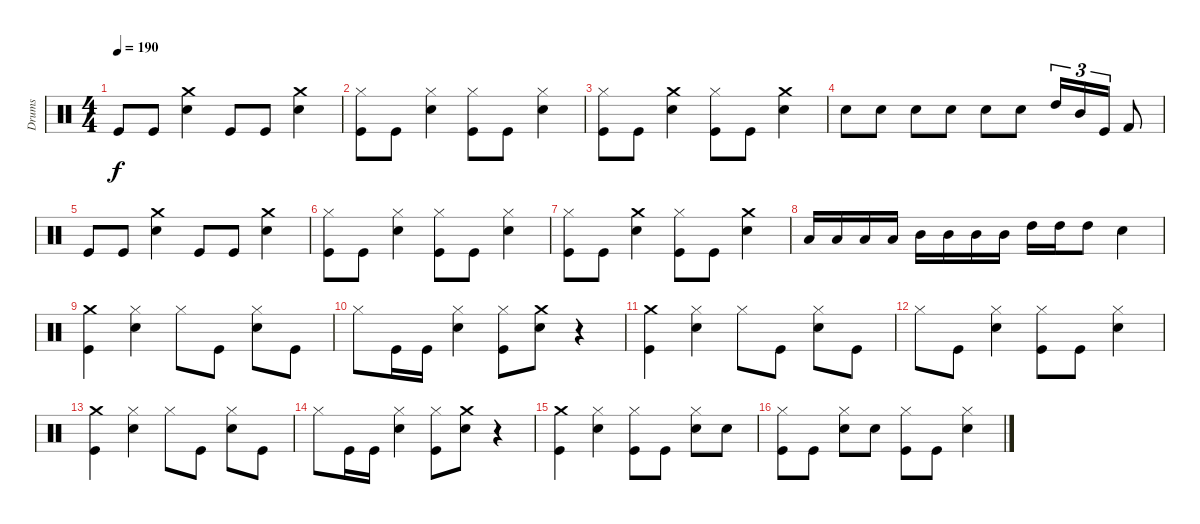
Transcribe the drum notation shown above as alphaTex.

\track ("Drums" "Drums") {instrument percussion}
\staff {score}
\articulation defaults
\ts (4 4)
\tempo 190
\clef neutral
\ks c "Kick (hit)".8{dy f} "Kick (hit)".8
("Crash medium (hit)" "Snare (hit) 2").4 "Kick (hit)".8 "Kick (hit)".8 ("Crash medium (hit)" "Snare (hit) 2").4 |
("Kick (hit)" "Hi-Hat (closed)").8 "Kick (hit)".8 ("Snare (hit) 2" "Hi-Hat (closed)").4 ("Kick (hit)" "Hi-Hat (closed)").8 "Kick (hit)".8 ("Snare (hit) 2" "Hi-Hat (closed)").4 |
("Kick (hit)" "Hi-Hat (closed)").8 "Kick (hit)".8 ("Snare (hit) 2" "Crash medium (hit)").4 ("Kick (hit)" "Hi-Hat (closed)").8 "Kick (hit)".8 ("Crash medium (hit)" "Snare (hit) 2").4 |
"Snare (hit) 2".8 "Snare (hit) 2".8 "Snare (hit) 2".8 "Snare (hit) 2".8 "Snare (hit) 2".8 "Snare (hit) 2".8 "High Tom (hit)".16{tu (3 2)} "Mid Tom (hit)".16{tu (3 2)} "Kick (hit)".16{tu (3 2)} "Kick (hit) 2".8 |
"Kick (hit)".8 "Kick (hit)".8 ("Crash medium (hit)" "Snare (hit) 2").4 "Kick (hit)".8 "Kick (hit)".8 ("Crash medium (hit)" "Snare (hit) 2").4 |
("Kick (hit)" "Hi-Hat (closed)").8 "Kick (hit)".8 ("Snare (hit) 2" "Hi-Hat (closed)").4 ("Kick (hit)" "Hi-Hat (closed)").8 "Kick (hit)".8 ("Snare (hit) 2" "Hi-Hat (closed)").4 |
("Kick (hit)" "Hi-Hat (closed)").8 "Kick (hit)".8 ("Snare (hit) 2" "Crash medium (hit)").4 ("Kick (hit)" "Hi-Hat (closed)").8 "Kick (hit)".8 ("Crash medium (hit)" "Snare (hit) 2").4 |
"Low Tom (hit)".16 "Low Tom (hit)".16 "Low Tom (hit)".16 "Low Tom (hit)".16 "Mid Tom (hit)".16 "Mid Tom (hit)".16 "Mid Tom (hit)".16 "Mid Tom (hit)".16 "High Tom (hit)".16 "High Tom (hit)".16 "High Tom (hit)".8 "Snare (hit) 2".4 |
("Kick (hit)" "Crash medium (hit)").4 ("Hi-Hat (closed)" "Snare (hit) 2").4 "Hi-Hat (closed)".8 "Kick (hit)".8 ("Snare (hit) 2" "Hi-Hat (closed)").8 "Kick (hit)".8 |
"Hi-Hat (closed)".8 "Kick (hit)".16 "Kick (hit)".16 ("Snare (hit) 2" "Hi-Hat (closed)").4 ("Kick (hit)" "Hi-Hat (closed)").8 ("Snare (hit) 2" "Crash medium (hit)").8 r.4 |
("Kick (hit)" "Crash medium (hit)").4 ("Hi-Hat (closed)" "Snare (hit) 2").4 "Hi-Hat (closed)".8 "Kick (hit)".8 ("Snare (hit) 2" "Hi-Hat (closed)").8 "Kick (hit)".8 |
"Hi-Hat (closed)".8 "Kick (hit)".8 ("Snare (hit) 2" "Hi-Hat (closed)").4 ("Hi-Hat (closed)" "Kick (hit)").8 "Kick (hit)".8 ("Snare (hit) 2" "Hi-Hat (closed)").4 |
("Kick (hit)" "Crash medium (hit)").4 ("Hi-Hat (closed)" "Snare (hit) 2").4 "Hi-Hat (closed)".8 "Kick (hit)".8 ("Snare (hit) 2" "Hi-Hat (closed)").8 "Kick (hit)".8 |
"Hi-Hat (closed)".8 "Kick (hit)".16 "Kick (hit)".16 ("Snare (hit) 2" "Hi-Hat (closed)").4 ("Kick (hit)" "Hi-Hat (closed)").8 ("Snare (hit) 2" "Crash medium (hit)").8 r.4 |
("Kick (hit)" "Crash medium (hit)").4 ("Hi-Hat (closed)" "Snare (hit) 2").4 ("Kick (hit)" "Hi-Hat (closed)").8 "Kick (hit)".8 ("Hi-Hat (closed)" "Snare (hit) 2").8 "Snare (hit) 2".8 |
("Kick (hit)" "Hi-Hat (closed)").8 "Kick (hit)".8 ("Hi-Hat (closed)" "Snare (hit) 2").8 "Snare (hit) 2".8 ("Kick (hit)" "Hi-Hat (closed)").8 "Kick (hit)".8 ("Snare (hit) 2" "Hi-Hat (closed)").4
